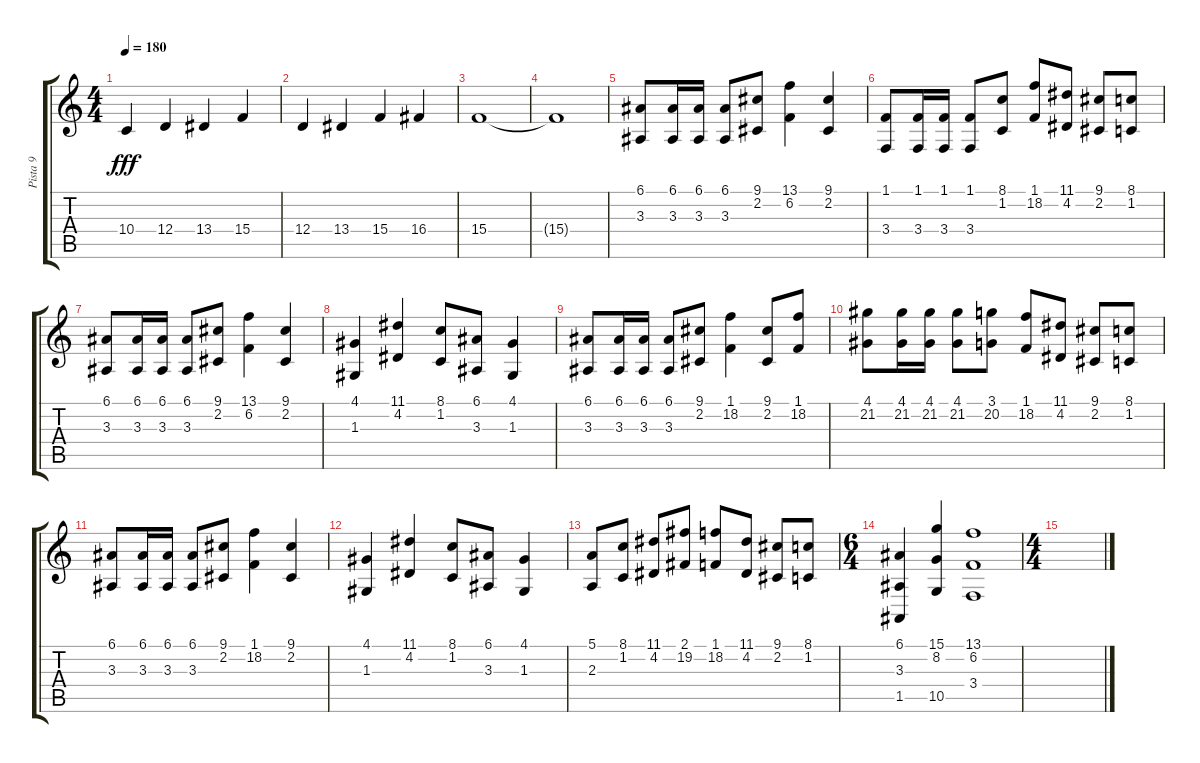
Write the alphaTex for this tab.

\track ("Pista 9" "Pista 9") {instrument stringensemble1}
\staff {score tabs}
\tuning (E4 B3 G3 D3 A2 E2) {hide}
\ts (4 4)
\tempo 180
\clef g2
\ks c
10.4.4{dy fff} 12.4.4 13.4.4 15.4.4 |
12.4.4 13.4.4 15.4.4 16.4.4 |
15.4.1 |
15.4{t}.1 |
(6.1 3.3).8 (6.1 3.3).16 (6.1 3.3).16 (6.1 3.3).8 (9.1 2.2).8 (13.1 6.2).4 (9.1 2.2).4 |
(1.1 3.4).8 (1.1 3.4).16 (1.1 3.4).16 (1.1 3.4).8 (8.1 1.2).8 (1.1 18.2).8 (11.1 4.2).8 (9.1 2.2).8 (8.1 1.2).8 |
(6.1 3.3).8 (6.1 3.3).16 (6.1 3.3).16 (6.1 3.3).8 (9.1 2.2).8 (13.1 6.2).4 (9.1 2.2).4 |
(4.1 1.3).4 (11.1 4.2).4 (8.1 1.2).8 (6.1 3.3).8 (4.1 1.3).4 |
(6.1 3.3).8 (6.1 3.3).16 (6.1 3.3).16 (6.1 3.3).8 (9.1 2.2).8 (1.1 18.2).4 (9.1 2.2).8 (1.1 18.2).8 |
(4.1 21.2).8 (4.1 21.2).16 (4.1 21.2).16 (4.1 21.2).8 (3.1 20.2).8 (1.1 18.2).8 (11.1 4.2).8 (9.1 2.2).8 (8.1 1.2).8 |
(6.1 3.3).8 (6.1 3.3).16 (6.1 3.3).16 (6.1 3.3).8 (9.1 2.2).8 (1.1 18.2).4 (9.1 2.2).4 |
(4.1 1.3).4 (11.1 4.2).4 (8.1 1.2).8 (6.1 3.3).8 (4.1 1.3).4 |
(5.1 2.3).8 (8.1 1.2).8 (11.1 4.2).8 (2.1 19.2).8 (1.1 18.2).8 (11.1 4.2).8 (9.1 2.2).8 (8.1 1.2).8 |
\ts (6 4)
(6.1 3.3 1.5).4 (15.1 8.2 10.5).4 (13.1 6.2 3.4).1 |
\ts (4 4)
